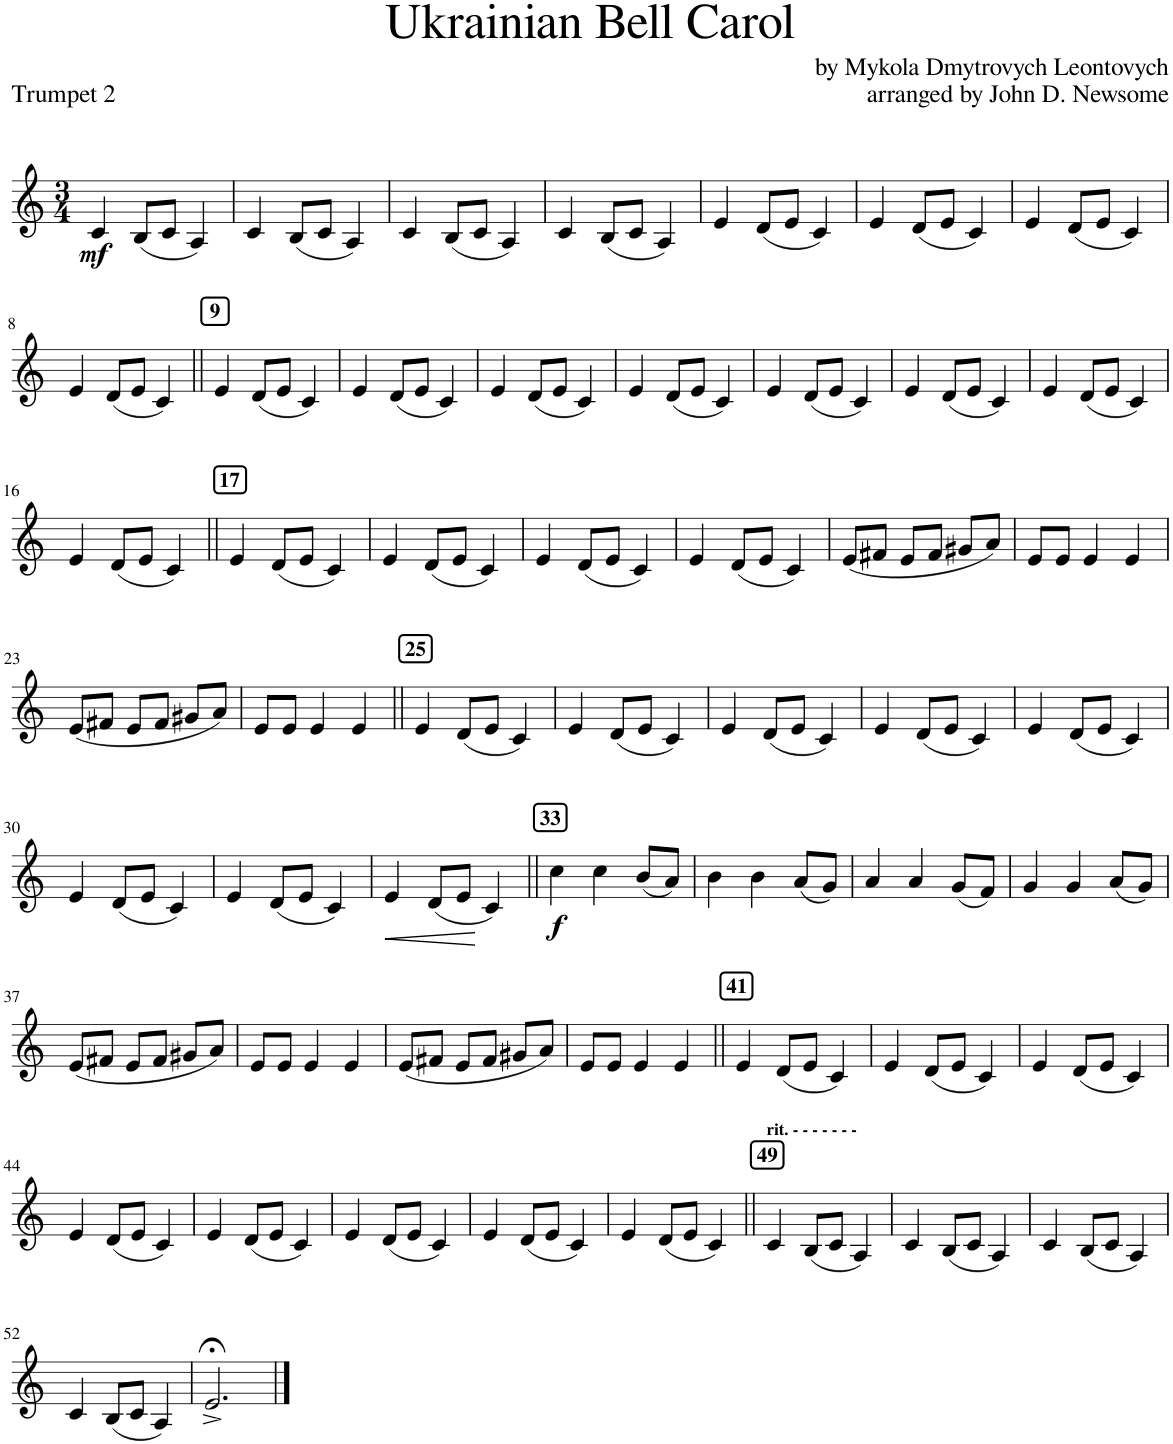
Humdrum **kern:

**kern	**dynam
*part1	*part1
*staff1	*staff1
*I"Bb Trumpet	*
*I'Tpt	*
*clefG2	*
*Trd1c2	*
*k[]	*
*M3/4	*
=1	=1
!	!LO:DY:b
4c/	mf
(8B/L	.
8c/J	.
4A/)	.
=2	=2
4c/	.
(8B/L	.
8c/J	.
4A/)	.
=3	=3
4c/	.
(8B/L	.
8c/J	.
4A/)	.
=4	=4
4c/	.
(8B/L	.
8c/J	.
4A/)	.
=5	=5
4e/	.
(8d/L	.
8e/J	.
4c/)	.
=6	=6
4e/	.
(8d/L	.
8e/J	.
4c/)	.
=7	=7
4e/	.
(8d/L	.
8e/J	.
4c/)	.
!!LO:LB:g=z
=8	=8
4e/	.
(8d/L	.
8e/J	.
4c/)	.
=9||	=9||
!LO:TX:a:B:t=9	!
4e/	.
(8d/L	.
8e/J	.
4c/)	.
=10	=10
4e/	.
(8d/L	.
8e/J	.
4c/)	.
=11	=11
4e/	.
(8d/L	.
8e/J	.
4c/)	.
=12	=12
4e/	.
(8d/L	.
8e/J	.
4c/)	.
=13	=13
4e/	.
(8d/L	.
8e/J	.
4c/)	.
=14	=14
4e/	.
(8d/L	.
8e/J	.
4c/)	.
=15	=15
4e/	.
(8d/L	.
8e/J	.
4c/)	.
!!LO:LB:g=z
=16	=16
4e/	.
(8d/L	.
8e/J	.
4c/)	.
=17||	=17||
!LO:TX:a:B:t=17	!
4e/	.
(8d/L	.
8e/J	.
4c/)	.
=18	=18
4e/	.
(8d/L	.
8e/J	.
4c/)	.
=19	=19
4e/	.
(8d/L	.
8e/J	.
4c/)	.
=20	=20
4e/	.
(8d/L	.
8e/J	.
4c/)	.
=21	=21
(8e/L	.
8f#X/J	.
8e/L	.
8f#/J	.
8g#X/L	.
8a/J)	.
=22	=22
8e/L	.
8e/J	.
4e/	.
4e/	.
!!LO:LB:g=z
=23	=23
(8e/L	.
8f#X/J	.
8e/L	.
8f#/J	.
8g#X/L	.
8a/J)	.
=24	=24
8e/L	.
8e/J	.
4e/	.
4e/	.
=25||	=25||
!LO:TX:a:B:t=25	!
4e/	.
(8d/L	.
8e/J	.
4c/)	.
=26	=26
4e/	.
(8d/L	.
8e/J	.
4c/)	.
=27	=27
4e/	.
(8d/L	.
8e/J	.
4c/)	.
=28	=28
4e/	.
(8d/L	.
8e/J	.
4c/)	.
=29	=29
4e/	.
(8d/L	.
8e/J	.
4c/)	.
!!LO:LB:g=z
=30	=30
4e/	.
(8d/L	.
8e/J	.
4c/)	.
=31	=31
4e/	.
(8d/L	.
8e/J	.
4c/)	.
=32	=32
!	!LO:HP:b
4e/	<
(8d/L	.
8e/J	.
4c/)	[
=33||	=33||
!LO:TX:a:B:t=33	!
!	!LO:DY:b
4cc\	f
4cc\	.
(8b/L	.
8a/J)	.
=34	=34
4b\	.
4b\	.
(8a/L	.
8g/J)	.
=35	=35
4a/	.
4a/	.
(8g/L	.
8f/J)	.
=36	=36
4g/	.
4g/	.
(8a/L	.
8g/J)	.
!!LO:LB:g=z
=37	=37
(8e/L	.
8f#X/J	.
8e/L	.
8f#/J	.
8g#X/L	.
8a/J)	.
=38	=38
8e/L	.
8e/J	.
4e/	.
4e/	.
=39	=39
(8e/L	.
8f#X/J	.
8e/L	.
8f#/J	.
8g#X/L	.
8a/J)	.
=40	=40
8e/L	.
8e/J	.
4e/	.
4e/	.
=41||	=41||
!LO:TX:a:B:t=41	!
4e/	.
(8d/L	.
8e/J	.
4c/)	.
=42	=42
4e/	.
(8d/L	.
8e/J	.
4c/)	.
=43	=43
4e/	.
(8d/L	.
8e/J	.
4c/)	.
!!LO:LB:g=z
=44	=44
4e/	.
(8d/L	.
8e/J	.
4c/)	.
=45	=45
4e/	.
(8d/L	.
8e/J	.
4c/)	.
=46	=46
4e/	.
(8d/L	.
8e/J	.
4c/)	.
=47	=47
4e/	.
(8d/L	.
8e/J	.
4c/)	.
=48	=48
4e/	.
(8d/L	.
8e/J	.
4c/)	.
=49||	=49||
!LO:TX:a:B:t=rit. - - - - - - -	!
!LO:TX:a:B:t=49	!
4c/	.
(8B/L	.
8c/J	.
4A/)	.
=50	=50
4c/	.
(8B/L	.
8c/J	.
4A/)	.
=51	=51
4c/	.
(8B/L	.
8c/J	.
4A/)	.
!!LO:LB:g=z
=52	=52
4c/	.
(8B/L	.
8c/J	.
4A/)	.
=53	=53
2.e;<^/	.
==	==
*-	*-
